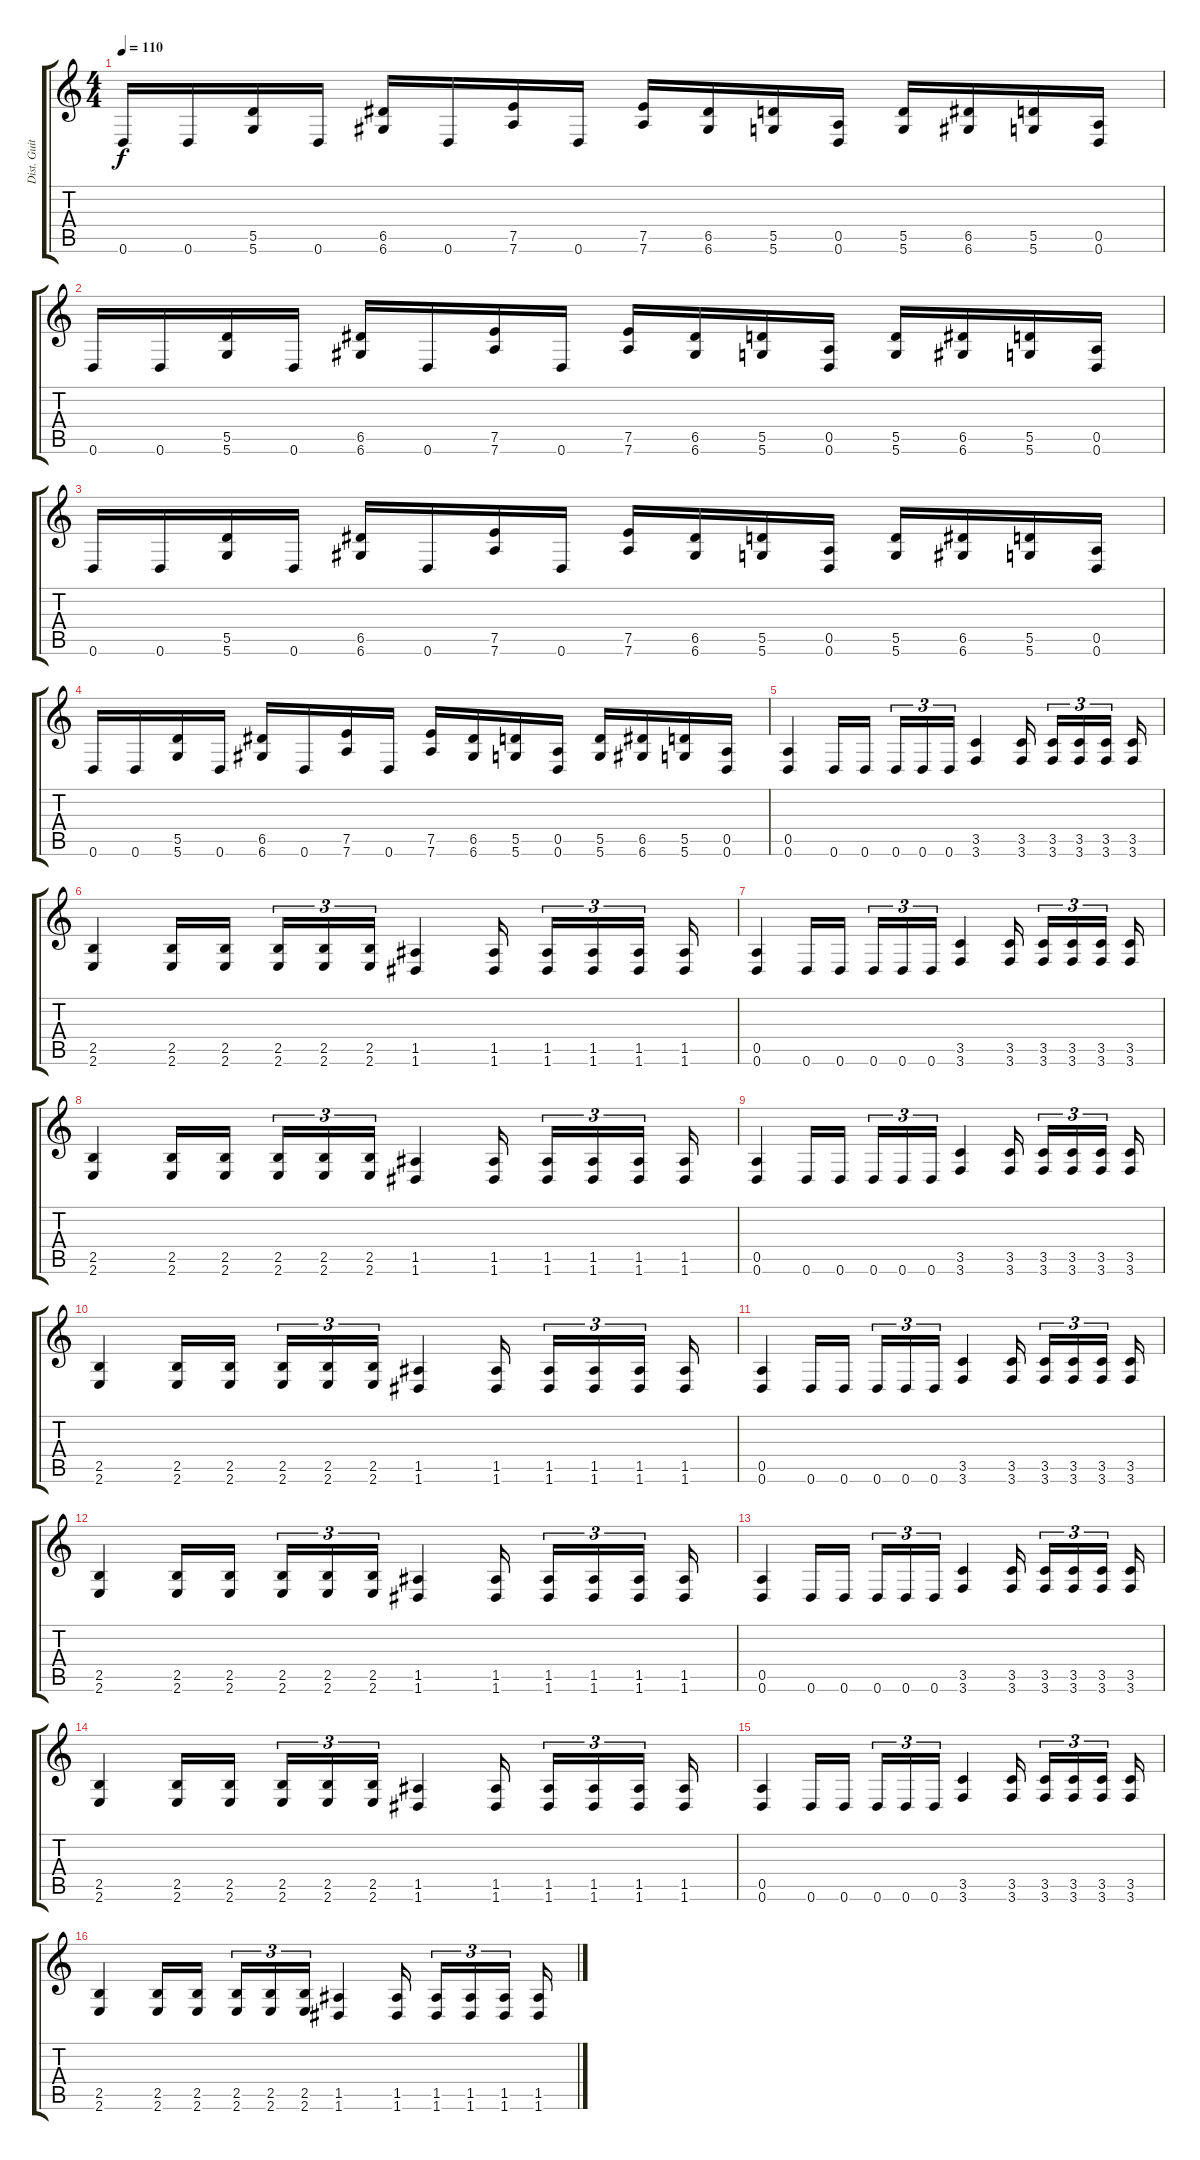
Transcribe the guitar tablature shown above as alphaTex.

\track ("Dist. Guitar/Solo Guitar" "Dist. Guit") {instrument distortionguitar}
\staff {score tabs}
\tuning (E4 B3 G3 D3 A2 D2) {hide}
\ts (4 4)
\tempo 110
\clef g2
\ks c
0.6.16{dy f} 0.6.16 (5.5 5.6).16 0.6.16 (6.5 6.6).16 0.6.16 (7.5 7.6).16 0.6.16 (7.5 7.6).16 (6.5 6.6).16 (5.5 5.6).16 (0.5 0.6).16 (5.5 5.6).16 (6.5 6.6).16 (5.5 5.6).16 (0.5 0.6).16 |
0.6.16 0.6.16 (5.5 5.6).16 0.6.16 (6.5 6.6).16 0.6.16 (7.5 7.6).16 0.6.16 (7.5 7.6).16 (6.5 6.6).16 (5.5 5.6).16 (0.5 0.6).16 (5.5 5.6).16 (6.5 6.6).16 (5.5 5.6).16 (0.5 0.6).16 |
0.6.16 0.6.16 (5.5 5.6).16 0.6.16 (6.5 6.6).16 0.6.16 (7.5 7.6).16 0.6.16 (7.5 7.6).16 (6.5 6.6).16 (5.5 5.6).16 (0.5 0.6).16 (5.5 5.6).16 (6.5 6.6).16 (5.5 5.6).16 (0.5 0.6).16 |
0.6.16 0.6.16 (5.5 5.6).16 0.6.16 (6.5 6.6).16 0.6.16 (7.5 7.6).16 0.6.16 (7.5 7.6).16 (6.5 6.6).16 (5.5 5.6).16 (0.5 0.6).16 (5.5 5.6).16 (6.5 6.6).16 (5.5 5.6).16 (0.5 0.6).16 |
(0.5 0.6).4 0.6.16 0.6.16{beam splitsecondary} 0.6.16{tu (3 2)} 0.6.16{tu (3 2)} 0.6.16{tu (3 2)} (3.5 3.6).4 (3.5 3.6).16{beam splitsecondary} (3.5 3.6).16{tu (3 2)} (3.5 3.6).16{tu (3 2)} (3.5 3.6).16{tu (3 2) beam splitsecondary} (3.5 3.6).16 |
(2.5 2.6).4 (2.5 2.6).16 (2.5 2.6).16{beam splitsecondary} (2.5 2.6).16{tu (3 2)} (2.5 2.6).16{tu (3 2)} (2.5 2.6).16{tu (3 2)} (1.5 1.6).4 (1.5 1.6).16{beam splitsecondary} (1.5 1.6).16{tu (3 2)} (1.5 1.6).16{tu (3 2)} (1.5 1.6).16{tu (3 2) beam splitsecondary} (1.5 1.6).16 |
(0.5 0.6).4 0.6.16 0.6.16{beam splitsecondary} 0.6.16{tu (3 2)} 0.6.16{tu (3 2)} 0.6.16{tu (3 2)} (3.5 3.6).4 (3.5 3.6).16{beam splitsecondary} (3.5 3.6).16{tu (3 2)} (3.5 3.6).16{tu (3 2)} (3.5 3.6).16{tu (3 2) beam splitsecondary} (3.5 3.6).16 |
(2.5 2.6).4 (2.5 2.6).16 (2.5 2.6).16{beam splitsecondary} (2.5 2.6).16{tu (3 2)} (2.5 2.6).16{tu (3 2)} (2.5 2.6).16{tu (3 2)} (1.5 1.6).4 (1.5 1.6).16{beam splitsecondary} (1.5 1.6).16{tu (3 2)} (1.5 1.6).16{tu (3 2)} (1.5 1.6).16{tu (3 2) beam splitsecondary} (1.5 1.6).16 |
(0.5 0.6).4 0.6.16 0.6.16{beam splitsecondary} 0.6.16{tu (3 2)} 0.6.16{tu (3 2)} 0.6.16{tu (3 2)} (3.5 3.6).4 (3.5 3.6).16{beam splitsecondary} (3.5 3.6).16{tu (3 2)} (3.5 3.6).16{tu (3 2)} (3.5 3.6).16{tu (3 2) beam splitsecondary} (3.5 3.6).16 |
(2.5 2.6).4 (2.5 2.6).16 (2.5 2.6).16{beam splitsecondary} (2.5 2.6).16{tu (3 2)} (2.5 2.6).16{tu (3 2)} (2.5 2.6).16{tu (3 2)} (1.5 1.6).4 (1.5 1.6).16{beam splitsecondary} (1.5 1.6).16{tu (3 2)} (1.5 1.6).16{tu (3 2)} (1.5 1.6).16{tu (3 2) beam splitsecondary} (1.5 1.6).16 |
(0.5 0.6).4 0.6.16 0.6.16{beam splitsecondary} 0.6.16{tu (3 2)} 0.6.16{tu (3 2)} 0.6.16{tu (3 2)} (3.5 3.6).4 (3.5 3.6).16{beam splitsecondary} (3.5 3.6).16{tu (3 2)} (3.5 3.6).16{tu (3 2)} (3.5 3.6).16{tu (3 2) beam splitsecondary} (3.5 3.6).16 |
(2.5 2.6).4 (2.5 2.6).16 (2.5 2.6).16{beam splitsecondary} (2.5 2.6).16{tu (3 2)} (2.5 2.6).16{tu (3 2)} (2.5 2.6).16{tu (3 2)} (1.5 1.6).4 (1.5 1.6).16{beam splitsecondary} (1.5 1.6).16{tu (3 2)} (1.5 1.6).16{tu (3 2)} (1.5 1.6).16{tu (3 2) beam splitsecondary} (1.5 1.6).16 |
(0.5 0.6).4 0.6.16 0.6.16{beam splitsecondary} 0.6.16{tu (3 2)} 0.6.16{tu (3 2)} 0.6.16{tu (3 2)} (3.5 3.6).4 (3.5 3.6).16{beam splitsecondary} (3.5 3.6).16{tu (3 2)} (3.5 3.6).16{tu (3 2)} (3.5 3.6).16{tu (3 2) beam splitsecondary} (3.5 3.6).16 |
(2.5 2.6).4 (2.5 2.6).16 (2.5 2.6).16{beam splitsecondary} (2.5 2.6).16{tu (3 2)} (2.5 2.6).16{tu (3 2)} (2.5 2.6).16{tu (3 2)} (1.5 1.6).4 (1.5 1.6).16{beam splitsecondary} (1.5 1.6).16{tu (3 2)} (1.5 1.6).16{tu (3 2)} (1.5 1.6).16{tu (3 2) beam splitsecondary} (1.5 1.6).16 |
(0.5 0.6).4 0.6.16 0.6.16{beam splitsecondary} 0.6.16{tu (3 2)} 0.6.16{tu (3 2)} 0.6.16{tu (3 2)} (3.5 3.6).4 (3.5 3.6).16{beam splitsecondary} (3.5 3.6).16{tu (3 2)} (3.5 3.6).16{tu (3 2)} (3.5 3.6).16{tu (3 2) beam splitsecondary} (3.5 3.6).16 |
(2.5 2.6).4 (2.5 2.6).16 (2.5 2.6).16{beam splitsecondary} (2.5 2.6).16{tu (3 2)} (2.5 2.6).16{tu (3 2)} (2.5 2.6).16{tu (3 2)} (1.5 1.6).4 (1.5 1.6).16{beam splitsecondary} (1.5 1.6).16{tu (3 2)} (1.5 1.6).16{tu (3 2)} (1.5 1.6).16{tu (3 2) beam splitsecondary} (1.5 1.6).16
